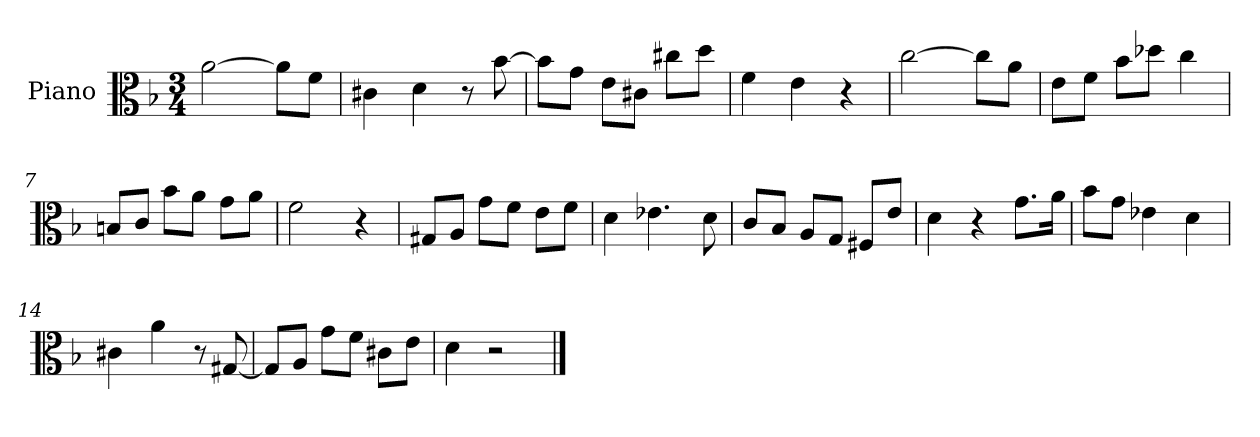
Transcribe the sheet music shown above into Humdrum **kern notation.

**kern
*part1
*staff1
*I"Piano
*I'Pno
*clefC3
*k[b-]
*M3/4
=1
[2a\
8a\L]
8f\J
=2
4c#X\
4d\
8r
[8b-\
=3
8b-\L]
8g\J
8e\L
8c#X\J
8cc#X\L
8dd\J
=4
4f\
4e\
4r
=5
[2cc\
8cc\L]
8a\J
=6
8e\L
8f\J
8b-\L
8dd-X\J
4cc\
=7
8Bn/L
8c/J
8b-\L
8a\J
8g\L
8a\J
=8
2f\
4r
=9
8G#X/L
8A/J
8g\L
8f\J
8e\L
8f\J
=10
4d\
4.e-X\
8d\
=11
8c/L
8B-/J
8A/L
8G/J
8F#X/L
8e/J
=12
4d\
4r
8.g\L
16a\Jk
=13
8b-\L
8g\J
4e-X\
4d\
=14
4c#X\
4a\
8r
[8G#X/
=15
8G#/L]
8A/J
8g\L
8f\J
8c#X\L
8e\J
=16
4d\
2r
==
*-
